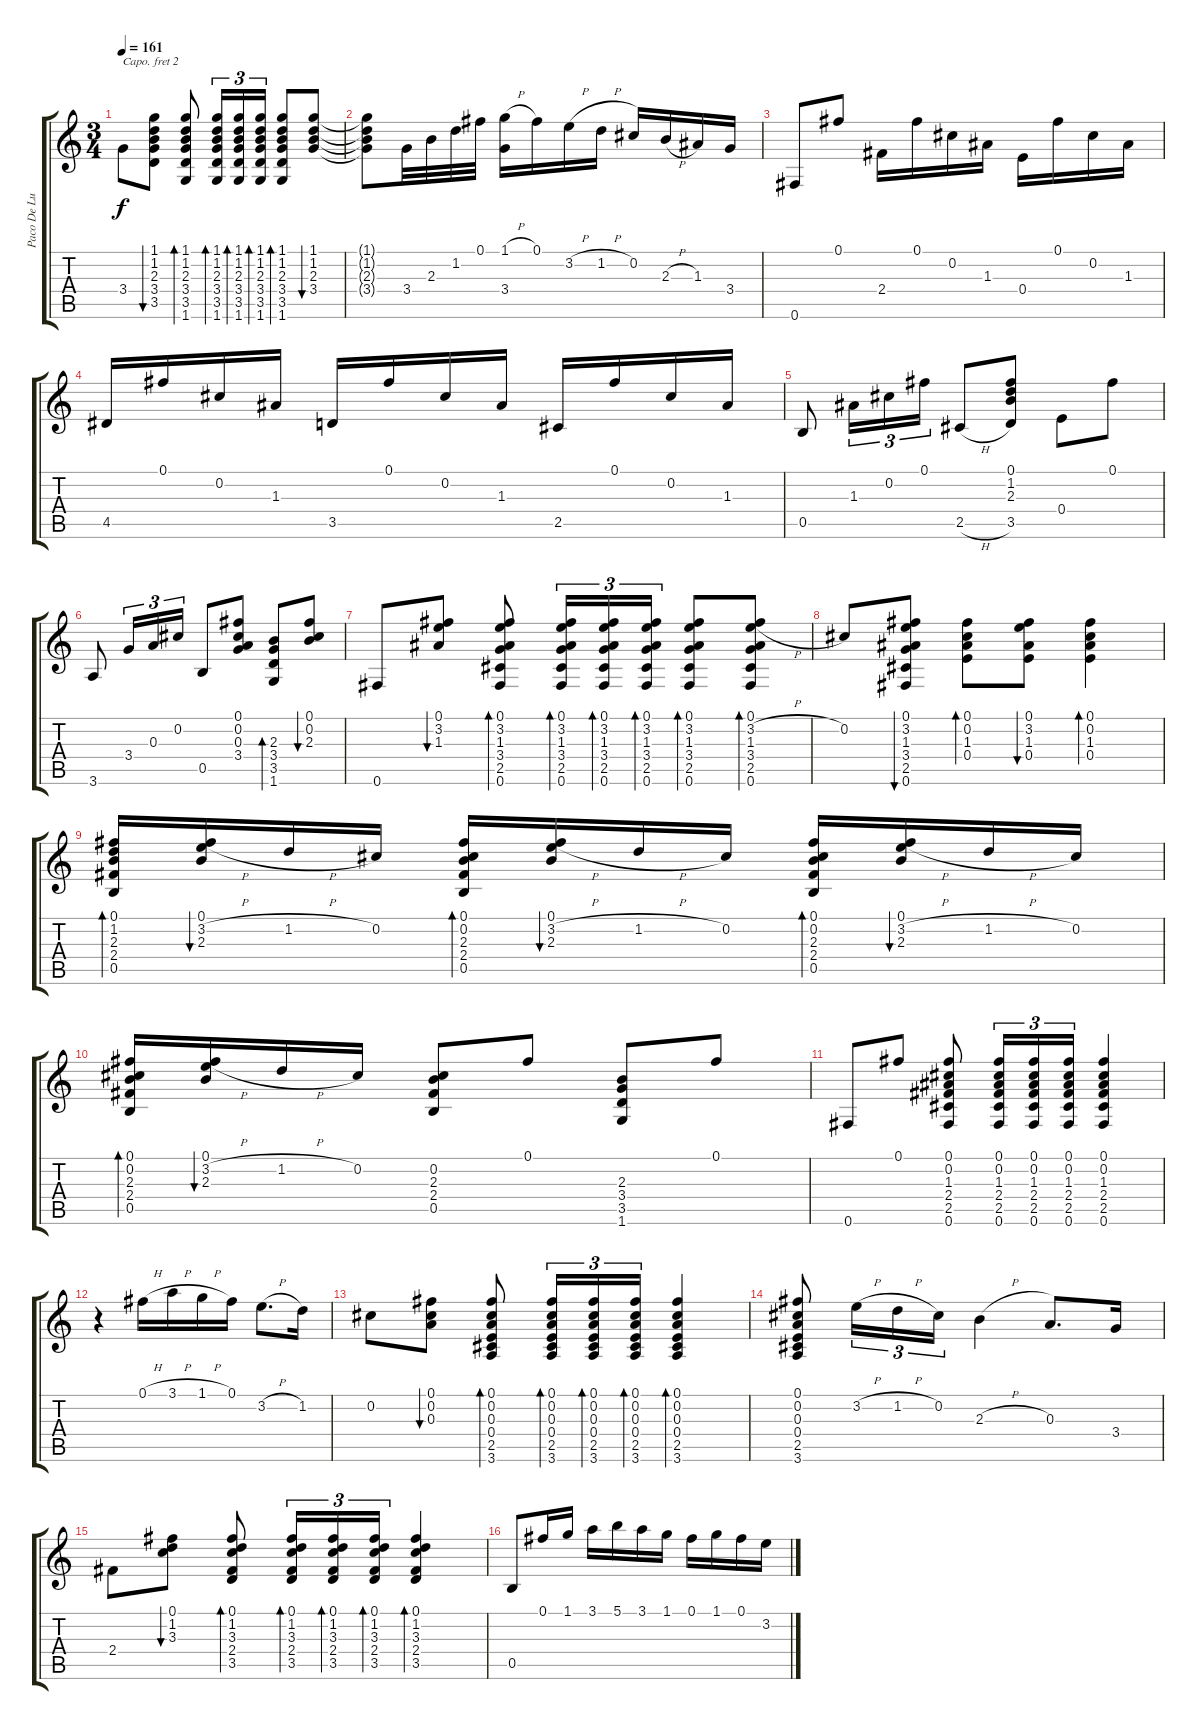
\track ("Paco De Lucia" "Paco De Lu") {solo instrument acousticguitarnylon}
\staff {score tabs}
\capo 2
\tuning (E4 B3 G3 D3 A2 E2) {hide}
\ts (3 4)
\tempo 161
\clef g2
\ks c
3.4.8{dy f} (1.1 1.2 2.3 3.4 3.5).8{bu 60} (1.1 1.2 2.3 3.4 3.5 1.6).8{bd 60} (1.1 1.2 2.3 3.4 3.5 1.6).16{tu (3 2) bd 60} (1.1 1.2 2.3 3.4 3.5 1.6).16{tu (3 2) bd 60} (1.1 1.2 2.3 3.4 3.5 1.6).16{tu (3 2) bd 60} (1.1 1.2 2.3 3.4 3.5 1.6).8{bd 60} (1.1 1.2 2.3 3.4).8{bu 60} |
(1.1{t} 1.2{t} 2.3{t} 3.4{t}).8 3.4.32 2.3.32 1.2.32 0.1.32 (1.1{h} 3.4).16 0.1.16 3.2{h}.16 1.2{h}.16 0.2.16 2.3{h}.16 1.3.16 3.4.16 |
0.6.8 0.1.8 2.4.16 0.1.16 0.2.16 1.3.16 0.4.16 0.1.16 0.2.16 1.3.16 |
4.5.16 0.1.16 0.2.16 1.3.16 3.5.16 0.1.16 0.2.16 1.3.16 2.5.16 0.1.16 0.2.16 1.3.16 |
0.5.8 1.3.16{tu (3 2)} 0.2.16{tu (3 2)} 0.1.16{tu (3 2)} 2.5{h}.8 (0.1 1.2 2.3 3.5).8 0.4.8 0.1.8 |
3.6.8 3.4.16{tu (3 2)} 0.3.16{tu (3 2)} 0.2.16{tu (3 2)} 0.5.8 (0.1 0.2 0.3 3.4).8 (2.3 3.4 3.5 1.6).8{bd 60} (0.1 0.2 2.3).8{bu 60} |
0.6.8 (0.1 3.2 1.3).8{bu 60} (0.1 3.2 1.3 3.4 2.5 0.6).8{bd 60} (0.1 3.2 1.3 3.4 2.5 0.6).16{tu (3 2) bd 60} (0.1 3.2 1.3 3.4 2.5 0.6).16{tu (3 2) bd 60} (0.1 3.2 1.3 3.4 2.5 0.6).16{tu (3 2) bd 60} (0.1 3.2 1.3 3.4 2.5 0.6).8{bd 60} (0.1 3.2{h} 1.3 3.4 2.5 0.6).8{bd 60} |
0.2.8 (0.1 3.2 1.3 3.4 2.5 0.6).8{bu 60} (0.1 0.2 1.3 0.4).8{bd 60} (0.1 3.2 1.3 0.4).8{bu 60} (0.1 0.2 1.3 0.4).4{bd 60} |
(0.1 1.2 2.3 2.4 0.5).16{bd 60} (0.1 3.2{h} 2.3).16{bu 60} 1.2{h}.16 0.2.16 (0.1 0.2 2.3 2.4 0.5).16{bd 60} (0.1 3.2{h} 2.3).16{bu 60} 1.2{h}.16 0.2.16 (0.1 0.2 2.3 2.4 0.5).16{bd 60} (0.1 3.2{h} 2.3).16{bu 60} 1.2{h}.16 0.2.16 |
(0.1 0.2 2.3 2.4 0.5).16{bd 60} (0.1 3.2{h} 2.3).16{bu 60} 1.2{h}.16 0.2.16 (0.2 2.3 2.4 0.5).8 0.1.8 (2.3 3.4 3.5 1.6).8 0.1.8 |
0.6.8 0.1.8 (0.1 0.2 1.3 2.4 2.5 0.6).8 (0.1 0.2 1.3 2.4 2.5 0.6).16{tu (3 2)} (0.1 0.2 1.3 2.4 2.5 0.6).16{tu (3 2)} (0.1 0.2 1.3 2.4 2.5 0.6).16{tu (3 2)} (0.1 0.2 1.3 2.4 2.5 0.6).4 |
r.4 0.1{h}.16 3.1{h}.16 1.1{h}.16 0.1.16 3.2{h}.8{d} 1.2.16 |
0.2.8 (0.1 0.2 0.3).8{bu 60} (0.1 0.2 0.3 0.4 2.5 3.6).8{bd 60} (0.1 0.2 0.3 0.4 2.5 3.6).16{tu (3 2) bd 60} (0.1 0.2 0.3 0.4 2.5 3.6).16{tu (3 2) bd 60} (0.1 0.2 0.3 0.4 2.5 3.6).16{tu (3 2) bd 60} (0.1 0.2 0.3 0.4 2.5 3.6).4{bd 60} |
(0.1 0.2 0.3 0.4 2.5 3.6).8 3.2{h}.16{tu (3 2)} 1.2{h}.16{tu (3 2)} 0.2.16{tu (3 2)} 2.3{h}.4 0.3.8{d} 3.4.16 |
2.4.8 (0.1 1.2 3.3).8{bu 60} (0.1 1.2 3.3 2.4 3.5).8{bd 60} (0.1 1.2 3.3 2.4 3.5).16{tu (3 2) bd 60} (0.1 1.2 3.3 2.4 3.5).16{tu (3 2) bd 60} (0.1 1.2 3.3 2.4 3.5).16{tu (3 2) bd 60} (0.1 1.2 3.3 2.4 3.5).4{bd 60} |
0.5.8 0.1.16 1.1.16 3.1.16 5.1.16 3.1.16 1.1.16 0.1.16 1.1.16 0.1.16 3.2.16
